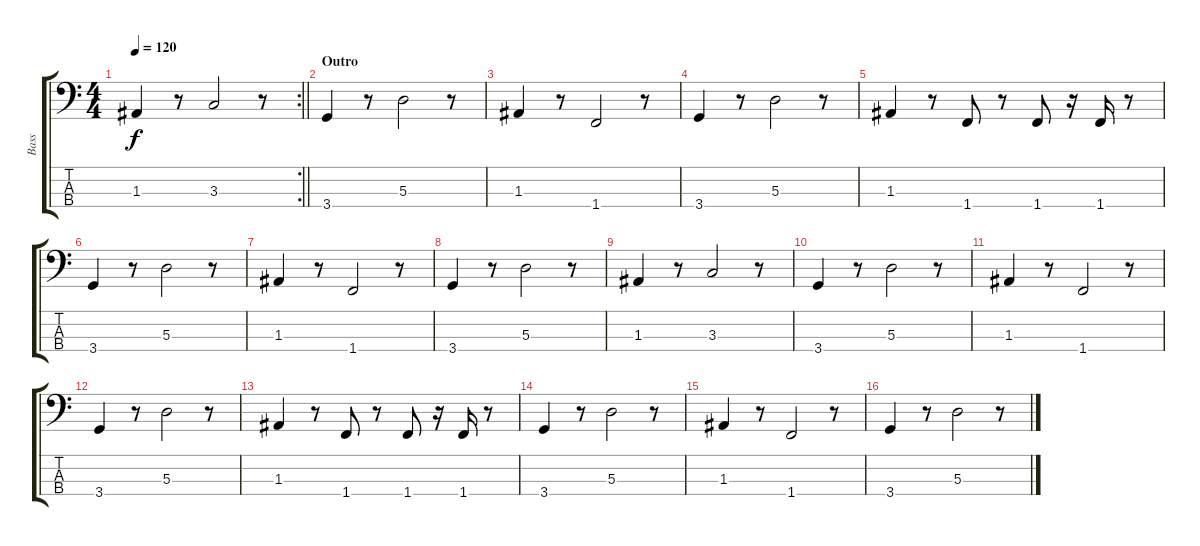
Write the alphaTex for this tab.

\track ("Bass" "Bass") {instrument electricbassfinger}
\staff {score tabs}
\tuning (G2 D2 A1 E1) {hide}
\rc 2
\ts (4 4)
\tempo 120
\clef f4
\barLineRight lightlight
\ks c
1.3.4{dy f} r.8 3.3.2 r.8 |
\section ("" "Outro")
3.4.4 r.8 5.3.2 r.8 |
1.3.4 r.8 1.4.2 r.8 |
3.4.4 r.8 5.3.2 r.8 |
1.3.4 r.8 1.4.8 r.8 1.4.8 r.16 1.4.16 r.8 |
3.4.4 r.8 5.3.2 r.8 |
1.3.4 r.8 1.4.2 r.8 |
3.4.4 r.8 5.3.2 r.8 |
1.3.4 r.8 3.3.2 r.8 |
3.4.4 r.8 5.3.2 r.8 |
1.3.4 r.8 1.4.2 r.8 |
3.4.4 r.8 5.3.2 r.8 |
1.3.4 r.8 1.4.8 r.8 1.4.8 r.16 1.4.16 r.8 |
3.4.4 r.8 5.3.2 r.8 |
1.3.4 r.8 1.4.2 r.8 |
3.4.4 r.8 5.3.2 r.8
